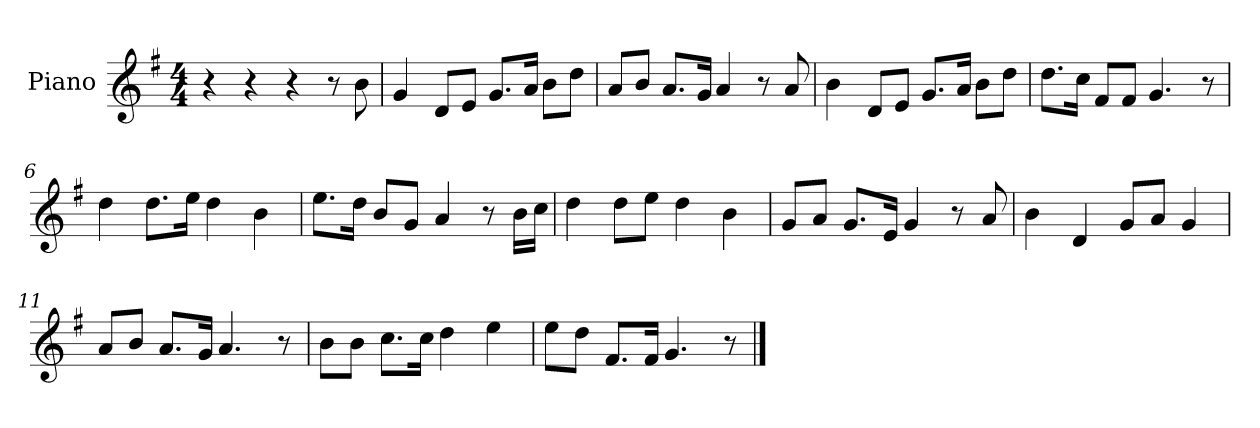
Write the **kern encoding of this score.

**kern
*part1
*staff1
*I"Piano
*I'Pno
*clefG2
*k[f#]
*G:
*M4/4
=1
4r
4r
4r
8r
8b\
=2
4g/
8d/L
8e/J
8.g/L
16a/Jk
8b\L
8dd\J
=3
8a/L
8b/J
8.a/L
16g/Jk
4a/
8r
8a/
=4
4b\
8d/L
8e/J
8.g/L
16a/Jk
8b\L
8dd\J
=5
8.dd\L
16cc\Jk
8f#/L
8f#/J
4.g/
8r
=6
4dd\
8.dd\L
16ee\Jk
4dd\
4b\
=7
8.ee\L
16dd\Jk
8b/L
8g/J
4a/
8r
16b\LL
16cc\JJ
=8
4dd\
8dd\L
8ee\J
4dd\
4b\
=9
8g/L
8a/J
8.g/L
16e/Jk
4g/
8r
8a/
=10
4b\
4d/
8g/L
8a/J
4g/
=11
8a/L
8b/J
8.a/L
16g/Jk
4.a/
8r
=12
8b\L
8b\J
8.cc\L
16cc\Jk
4dd\
4ee\
=13
8ee\L
8dd\J
8.f#/L
16f#/Jk
4.g/
8r
==
*-
